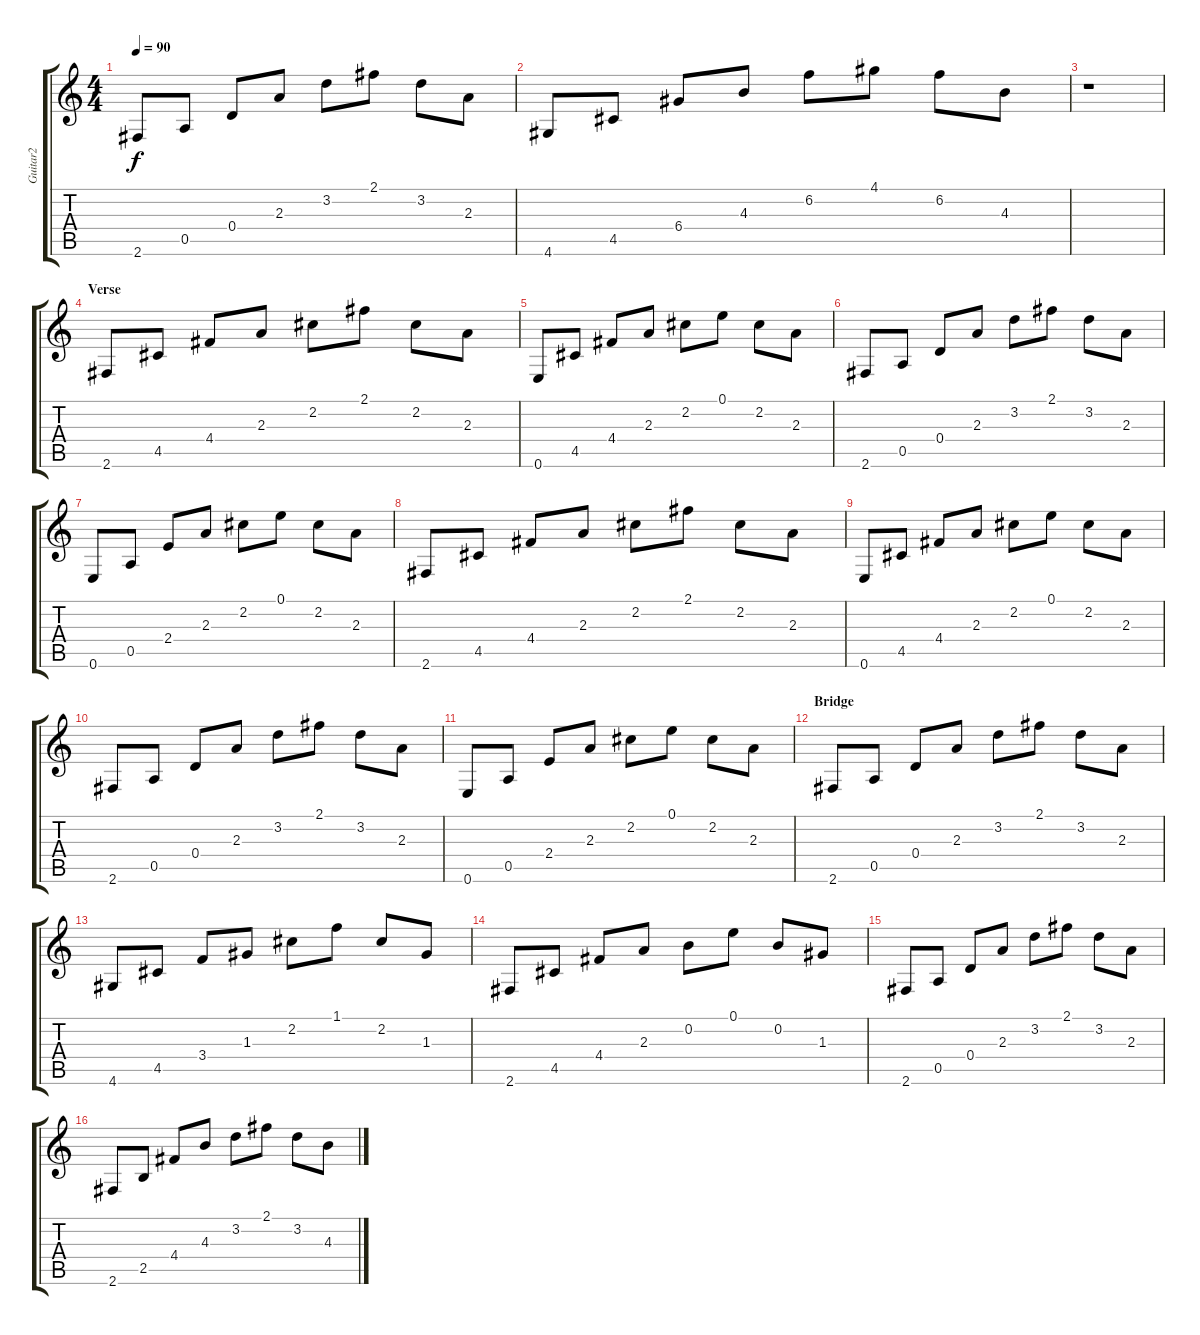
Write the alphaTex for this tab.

\track ("Guitar2" "Guitar2") {instrument electricguitarmuted}
\staff {score tabs}
\tuning (E4 B3 G3 D3 A2 E2) {hide}
\ts (4 4)
\tempo 90
\clef g2
\ks c
2.6.8{dy f} 0.5.8 0.4.8 2.3.8 3.2.8 2.1.8 3.2.8 2.3.8 |
4.6.8 4.5.8 6.4.8 4.3.8 6.2.8 4.1.8 6.2.8 4.3.8 |
r.1 |
\section ("" "Verse")
2.6.8 4.5.8 4.4.8 2.3.8 2.2.8 2.1.8 2.2.8 2.3.8 |
0.6.8 4.5.8 4.4.8 2.3.8 2.2.8 0.1.8 2.2.8 2.3.8 |
2.6.8 0.5.8 0.4.8 2.3.8 3.2.8 2.1.8 3.2.8 2.3.8 |
0.6.8 0.5.8 2.4.8 2.3.8 2.2.8 0.1.8 2.2.8 2.3.8 |
2.6.8 4.5.8 4.4.8 2.3.8 2.2.8 2.1.8 2.2.8 2.3.8 |
0.6.8 4.5.8 4.4.8 2.3.8 2.2.8 0.1.8 2.2.8 2.3.8 |
2.6.8 0.5.8 0.4.8 2.3.8 3.2.8 2.1.8 3.2.8 2.3.8 |
0.6.8 0.5.8 2.4.8 2.3.8 2.2.8 0.1.8 2.2.8 2.3.8 |
\section ("" "Bridge")
2.6.8 0.5.8 0.4.8 2.3.8 3.2.8 2.1.8 3.2.8 2.3.8 |
4.6.8 4.5.8 3.4.8 1.3.8 2.2.8 1.1.8 2.2.8 1.3.8 |
2.6.8 4.5.8 4.4.8 2.3.8 0.2.8 0.1.8 0.2.8 1.3.8 |
2.6.8 0.5.8 0.4.8 2.3.8 3.2.8 2.1.8 3.2.8 2.3.8 |
2.6.8 2.5.8 4.4.8 4.3.8 3.2.8 2.1.8 3.2.8 4.3.8
